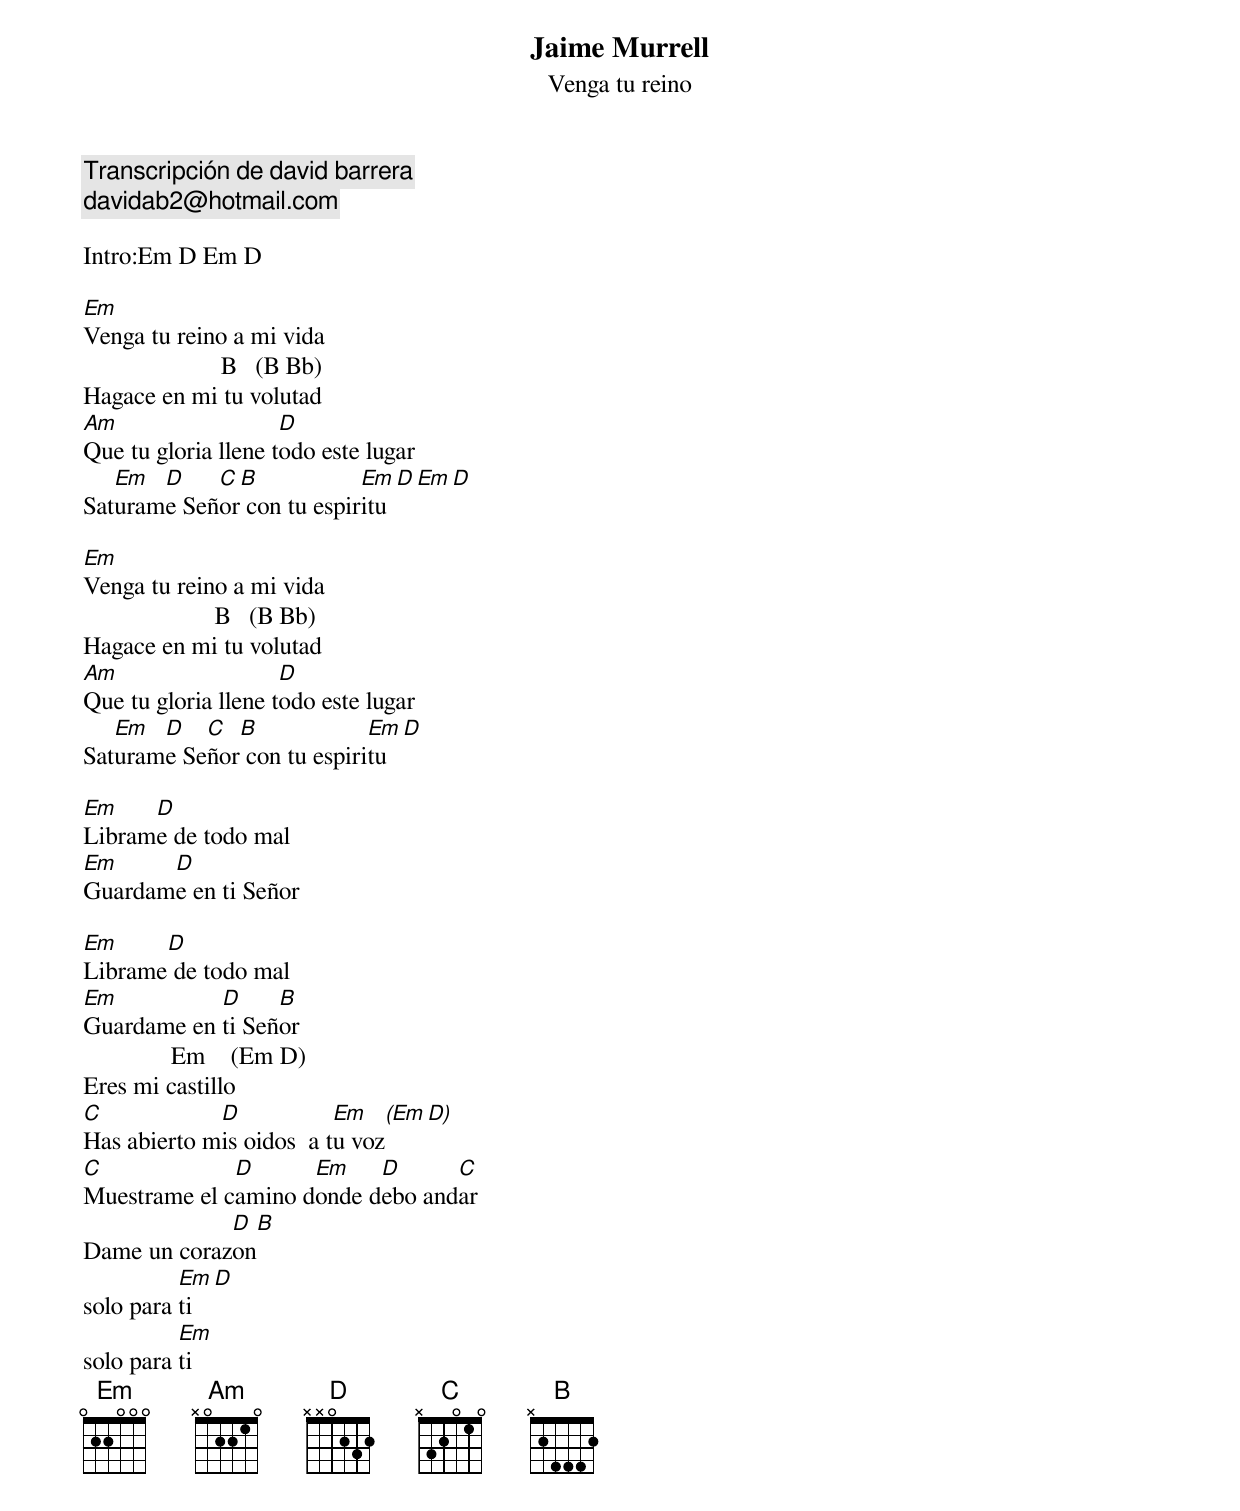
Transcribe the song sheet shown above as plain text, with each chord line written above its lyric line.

Jaime Murrell
Venga tu reino
 Transcripción de david barrera
davidab2@hotmail.com

Intro:Em D Em D

Em
Venga tu reino a mi vida
                      B   (B Bb)
Hagace en mi tu volutad
Am                   D
Que tu gloria llene todo este lugar
   Em  D    C B            Em   D  Em  D
Saturame Señor con tu espiritu

Em
Venga tu reino a mi vida
                     B   (B Bb)
Hagace en mi tu volutad
Am                   D
Que tu gloria llene todo este lugar
   Em  D   C  B             Em   D
Saturame Señor con tu espiritu

Em    D
Librame de todo mal
Em     D
Guardame en ti Señor

Em     D
Librame de todo mal
Em          D     B
Guardame en ti Señor
              Em    (Em D)
Eres mi castillo
C            D            Em    (Em D)
Has abierto mis oidos  a tu voz
C             D      Em    D      C
Muestrame el camino donde debo andar
             D      B
Dame un corazon
          Em   D
solo para ti
          Em
solo para ti
